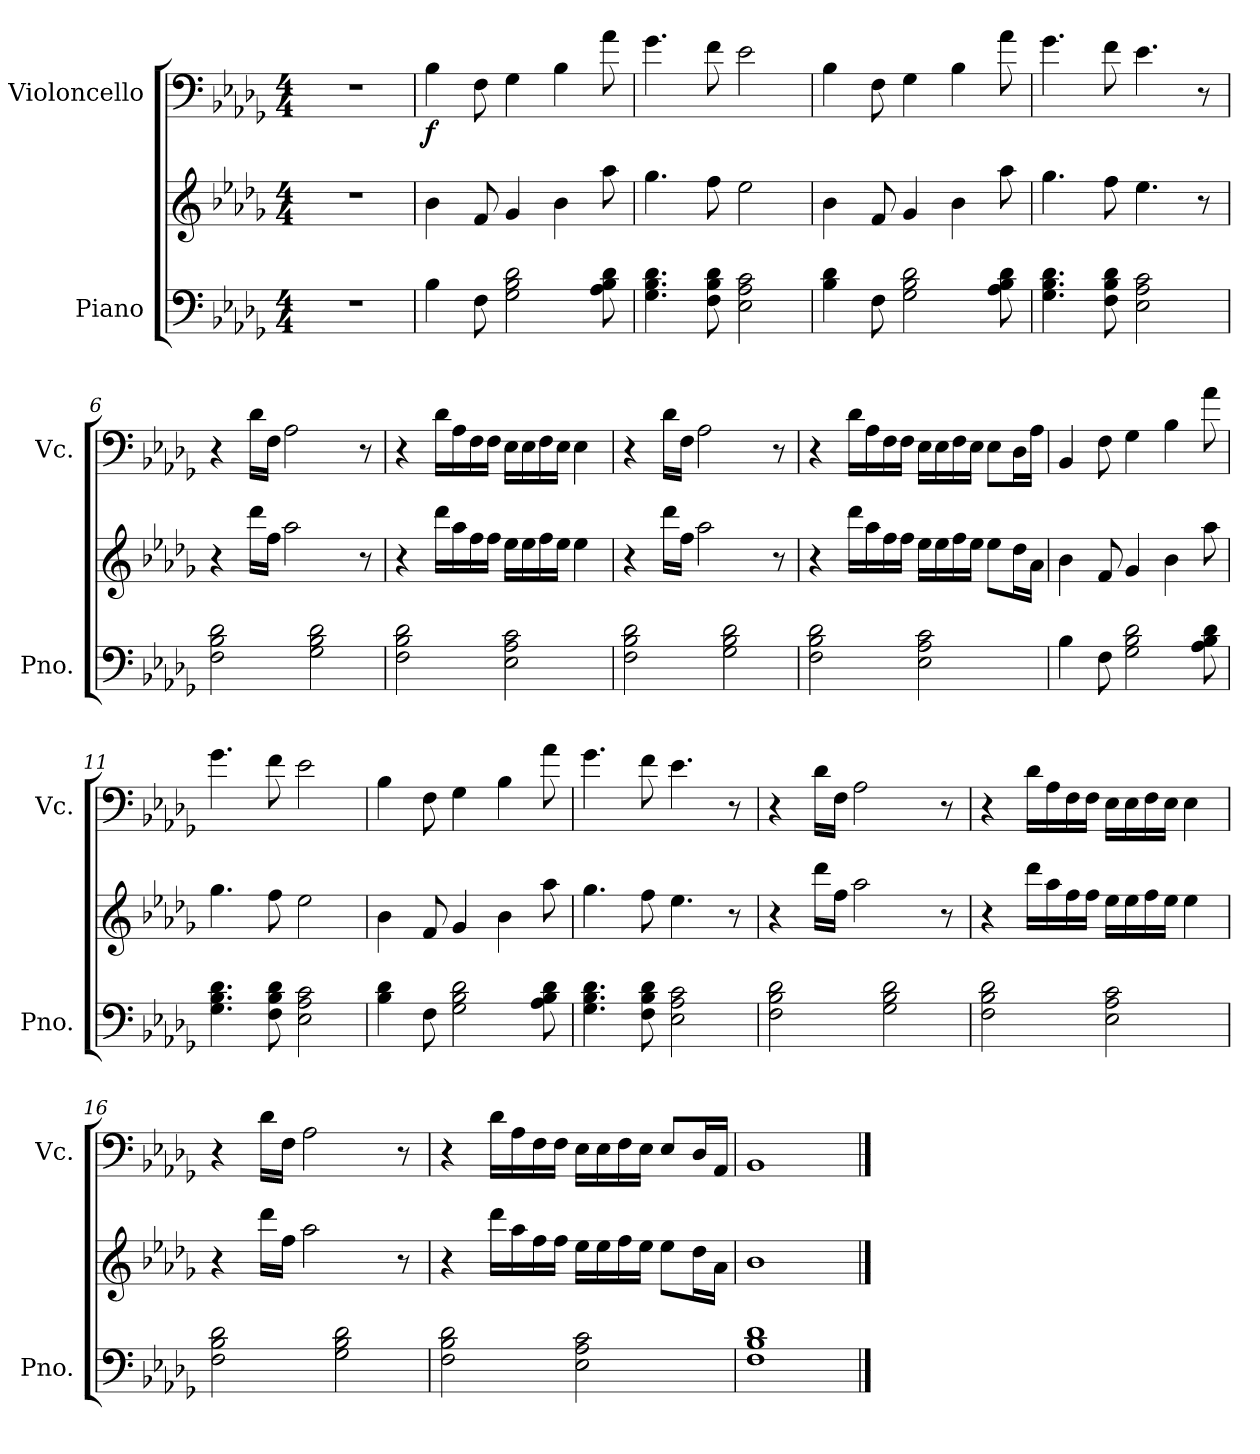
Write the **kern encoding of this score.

**kern	**kern	**kern	**dynam
*part2	*part2	*part1	*part1
*staff3	*staff2	*staff1	*staff1
*I"Piano	*	*I"Violoncello	*
*I'Pno.	*	*I'Vc.	*
*clefF4	*clefG2	*clefF4	*
*k[b-e-a-d-g-]	*k[b-e-a-d-g-]	*k[b-e-a-d-g-]	*
*M4/4	*M4/4	*M4/4	*
=1	=1	=1	=1
1r	1r	1r	.
=2	=2	=2	=2
*	*	*MM70	*
!	!	!	!LO:DY:b
4B-\	4b-\	4B-\	f
8F\	8f/	8F\	.
2G-\ 2B-\ 2d-\	4g-/	4G-\	.
.	4b-\	4B-\	.
8A-\ 8B-\ 8d-\	8aa-\	8a-\	.
=3	=3	=3	=3
4.G-\ 4.B-\ 4.d-\	4.gg-\	4.g-\	.
8F\ 8B-\ 8d-\	8ff\	8f\	.
2E-\ 2A-\ 2c\	2ee-\	2e-\	.
=4	=4	=4	=4
4B-\ 4d-\	4b-\	4B-\	.
8F\	8f/	8F\	.
2G-\ 2B-\ 2d-\	4g-/	4G-\	.
.	4b-\	4B-\	.
8A-\ 8B-\ 8d-\	8aa-\	8a-\	.
=5	=5	=5	=5
4.G-\ 4.B-\ 4.d-\	4.gg-\	4.g-\	.
8F\ 8B-\ 8d-\	8ff\	8f\	.
2E-\ 2A-\ 2c\	4.ee-\	4.e-\	.
.	8r	8r	.
=6	=6	=6	=6
2F\ 2B-\ 2d-\	4r	4r	.
.	16ddd-\LL	16d-\LL	.
.	16ff\JJ	16F\JJ	.
.	2aa-\	2A-\	.
2G-\ 2B-\ 2d-\	.	.	.
.	8r	8r	.
!!LO:LB:g=z
=7	=7	=7	=7
2F\ 2B-\ 2d-\	4r	4r	.
.	16ddd-\LL	16d-\LL	.
.	16aa-\	16A-\	.
.	16ff\	16F\	.
.	16ff\JJ	16F\JJ	.
2E-\ 2A-\ 2c\	16ee-\LL	16E-\LL	.
.	16ee-\	16E-\	.
.	16ff\	16F\	.
.	16ee-\JJ	16E-\JJ	.
.	4ee-\	4E-\	.
=8	=8	=8	=8
2F\ 2B-\ 2d-\	4r	4r	.
.	16ddd-\LL	16d-\LL	.
.	16ff\JJ	16F\JJ	.
.	2aa-\	2A-\	.
2G-\ 2B-\ 2d-\	.	.	.
.	8r	8r	.
=9	=9	=9	=9
2F\ 2B-\ 2d-\	4r	4r	.
.	16ddd-\LL	16d-\LL	.
.	16aa-\	16A-\	.
.	16ff\	16F\	.
.	16ff\JJ	16F\JJ	.
2E-\ 2A-\ 2c\	16ee-\LL	16E-\LL	.
.	16ee-\	16E-\	.
.	16ff\	16F\	.
.	16ee-\JJ	16E-\JJ	.
.	8ee-\L	8E-\L	.
.	16dd-\L	16D-\L	.
.	16a-\JJ	16A-\JJ	.
=10	=10	=10	=10
4B-\	4b-\	4BB-/	.
8F\	8f/	8F\	.
2G-\ 2B-\ 2d-\	4g-/	4G-\	.
.	4b-\	4B-\	.
8A-\ 8B-\ 8d-\	8aa-\	8a-\	.
=11	=11	=11	=11
4.G-\ 4.B-\ 4.d-\	4.gg-\	4.g-\	.
8F\ 8B-\ 8d-\	8ff\	8f\	.
2E-\ 2A-\ 2c\	2ee-\	2e-\	.
!!LO:LB:g=z
=12	=12	=12	=12
4B-\ 4d-\	4b-\	4B-\	.
8F\	8f/	8F\	.
2G-\ 2B-\ 2d-\	4g-/	4G-\	.
.	4b-\	4B-\	.
8A-\ 8B-\ 8d-\	8aa-\	8a-\	.
=13	=13	=13	=13
4.G-\ 4.B-\ 4.d-\	4.gg-\	4.g-\	.
8F\ 8B-\ 8d-\	8ff\	8f\	.
2E-\ 2A-\ 2c\	4.ee-\	4.e-\	.
.	8r	8r	.
=14	=14	=14	=14
2F\ 2B-\ 2d-\	4r	4r	.
.	16ddd-\LL	16d-\LL	.
.	16ff\JJ	16F\JJ	.
.	2aa-\	2A-\	.
2G-\ 2B-\ 2d-\	.	.	.
.	8r	8r	.
=15	=15	=15	=15
2F\ 2B-\ 2d-\	4r	4r	.
.	16ddd-\LL	16d-\LL	.
.	16aa-\	16A-\	.
.	16ff\	16F\	.
.	16ff\JJ	16F\JJ	.
2E-\ 2A-\ 2c\	16ee-\LL	16E-\LL	.
.	16ee-\	16E-\	.
.	16ff\	16F\	.
.	16ee-\JJ	16E-\JJ	.
.	4ee-\	4E-\	.
=16	=16	=16	=16
2F\ 2B-\ 2d-\	4r	4r	.
.	16ddd-\LL	16d-\LL	.
.	16ff\JJ	16F\JJ	.
.	2aa-\	2A-\	.
2G-\ 2B-\ 2d-\	.	.	.
.	8r	8r	.
!!LO:LB:g=z
=17	=17	=17	=17
2F\ 2B-\ 2d-\	4r	4r	.
.	16ddd-\LL	16d-\LL	.
.	16aa-\	16A-\	.
.	16ff\	16F\	.
.	16ff\JJ	16F\JJ	.
2E-\ 2A-\ 2c\	16ee-\LL	16E-\LL	.
.	16ee-\	16E-\	.
.	16ff\	16F\	.
.	16ee-\JJ	16E-\JJ	.
.	8ee-\L	8E-/L	.
.	16dd-\L	16D-/L	.
.	16a-\JJ	16AA-/JJ	.
=18	=18	=18	=18
1F 1B- 1d-	1b-	1BB-	.
==	==	==	==
*-	*-	*-	*-
